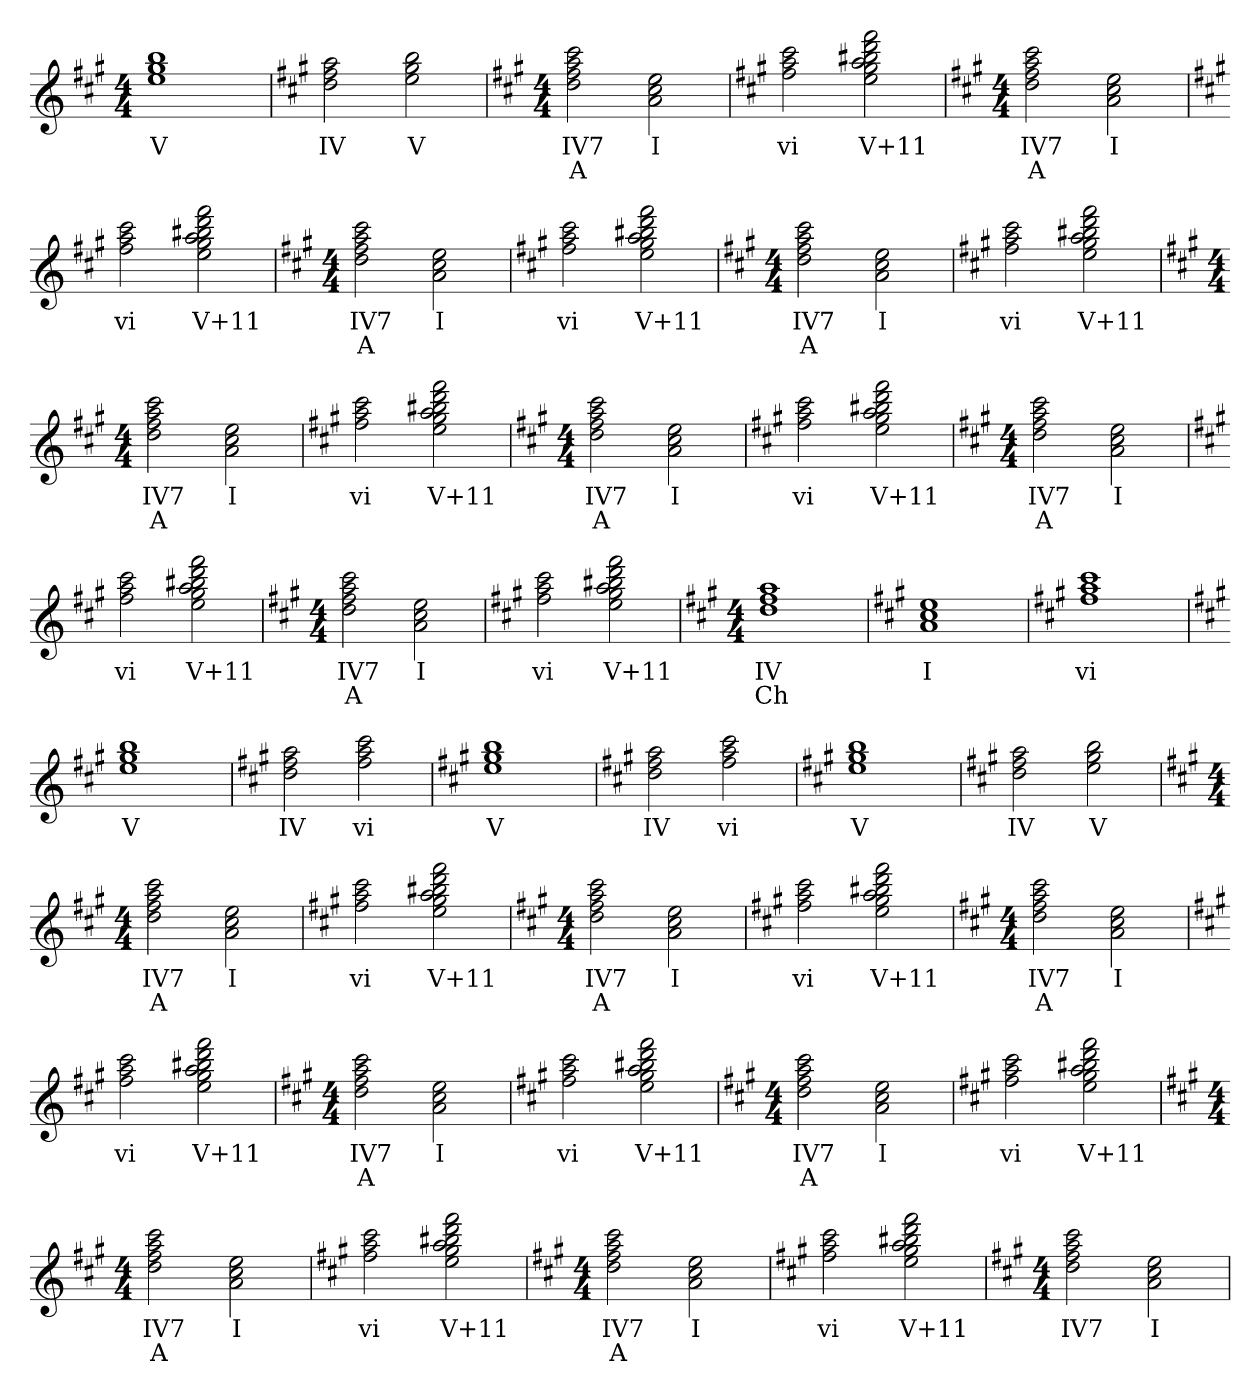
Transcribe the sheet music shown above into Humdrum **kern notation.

**kern	**text	**text
*part1	*part1	*part1
*staff1	*staff1	*staff1
*k[f#c#g#]	*	*
*A:	*	*
*M4/4	*	*
=	=	=
1ee 1gg# 1bb	V	.
=	=	=
*k[f#c#g#]	*	*
*A:	*	*
2dd 2ff# 2aa	IV	.
2ee 2gg# 2bb	V	.
=	=	=
*k[f#c#g#]	*	*
*A:	*	*
*M4/4	*	*
2dd 2ff# 2aa 2ccc#	IV7	A
2a 2cc# 2ee	I	.
=	=	=
*k[f#c#g#]	*	*
*A:	*	*
2ff# 2aa 2ccc#	vi	.
2ee 2gg# 2bb#X 2ddd 2fff# 2aa	V+11	.
=	=	=
*k[f#c#g#]	*	*
*A:	*	*
*M4/4	*	*
2dd 2ff# 2aa 2ccc#	IV7	A
2a 2cc# 2ee	I	.
=	=	=
*k[f#c#g#]	*	*
*A:	*	*
2ff# 2aa 2ccc#	vi	.
2ee 2gg# 2bb#X 2ddd 2fff# 2aa	V+11	.
=	=	=
*k[f#c#g#]	*	*
*A:	*	*
*M4/4	*	*
2dd 2ff# 2aa 2ccc#	IV7	A
2a 2cc# 2ee	I	.
=	=	=
*k[f#c#g#]	*	*
*A:	*	*
2ff# 2aa 2ccc#	vi	.
2ee 2gg# 2bb#X 2ddd 2fff# 2aa	V+11	.
=	=	=
*k[f#c#g#]	*	*
*A:	*	*
*M4/4	*	*
2dd 2ff# 2aa 2ccc#	IV7	A
2a 2cc# 2ee	I	.
=	=	=
*k[f#c#g#]	*	*
*A:	*	*
2ff# 2aa 2ccc#	vi	.
2ee 2gg# 2bb#X 2ddd 2fff# 2aa	V+11	.
=	=	=
*k[f#c#g#]	*	*
*A:	*	*
*M4/4	*	*
2dd 2ff# 2aa 2ccc#	IV7	A
2a 2cc# 2ee	I	.
=	=	=
*k[f#c#g#]	*	*
*A:	*	*
2ff# 2aa 2ccc#	vi	.
2ee 2gg# 2bb#X 2ddd 2fff# 2aa	V+11	.
=	=	=
*k[f#c#g#]	*	*
*A:	*	*
*M4/4	*	*
2dd 2ff# 2aa 2ccc#	IV7	A
2a 2cc# 2ee	I	.
=	=	=
*k[f#c#g#]	*	*
*A:	*	*
2ff# 2aa 2ccc#	vi	.
2ee 2gg# 2bb#X 2ddd 2fff# 2aa	V+11	.
=	=	=
*k[f#c#g#]	*	*
*A:	*	*
*M4/4	*	*
2dd 2ff# 2aa 2ccc#	IV7	A
2a 2cc# 2ee	I	.
=	=	=
*k[f#c#g#]	*	*
*A:	*	*
2ff# 2aa 2ccc#	vi	.
2ee 2gg# 2bb#X 2ddd 2fff# 2aa	V+11	.
=	=	=
*k[f#c#g#]	*	*
*A:	*	*
*M4/4	*	*
2dd 2ff# 2aa 2ccc#	IV7	A
2a 2cc# 2ee	I	.
=	=	=
*k[f#c#g#]	*	*
*A:	*	*
2ff# 2aa 2ccc#	vi	.
2ee 2gg# 2bb#X 2ddd 2fff# 2aa	V+11	.
=	=	=
*k[f#c#g#]	*	*
*A:	*	*
*M4/4	*	*
1dd 1ff# 1aa	IV	Ch
=	=	=
*k[f#c#g#]	*	*
*A:	*	*
1a 1cc# 1ee	I	.
=	=	=
*k[f#c#g#]	*	*
*A:	*	*
1ff# 1aa 1ccc#	vi	.
=	=	=
*k[f#c#g#]	*	*
*A:	*	*
1ee 1gg# 1bb	V	.
=	=	=
*k[f#c#g#]	*	*
*A:	*	*
2dd 2ff# 2aa	IV	.
2ff# 2aa 2ccc#	vi	.
=	=	=
*k[f#c#g#]	*	*
*A:	*	*
1ee 1gg# 1bb	V	.
=	=	=
*k[f#c#g#]	*	*
*A:	*	*
2dd 2ff# 2aa	IV	.
2ff# 2aa 2ccc#	vi	.
=	=	=
*k[f#c#g#]	*	*
*A:	*	*
1ee 1gg# 1bb	V	.
=	=	=
*k[f#c#g#]	*	*
*A:	*	*
2dd 2ff# 2aa	IV	.
2ee 2gg# 2bb	V	.
=	=	=
*k[f#c#g#]	*	*
*A:	*	*
*M4/4	*	*
2dd 2ff# 2aa 2ccc#	IV7	A
2a 2cc# 2ee	I	.
=	=	=
*k[f#c#g#]	*	*
*A:	*	*
2ff# 2aa 2ccc#	vi	.
2ee 2gg# 2bb#X 2ddd 2fff# 2aa	V+11	.
=	=	=
*k[f#c#g#]	*	*
*A:	*	*
*M4/4	*	*
2dd 2ff# 2aa 2ccc#	IV7	A
2a 2cc# 2ee	I	.
=	=	=
*k[f#c#g#]	*	*
*A:	*	*
2ff# 2aa 2ccc#	vi	.
2ee 2gg# 2bb#X 2ddd 2fff# 2aa	V+11	.
=	=	=
*k[f#c#g#]	*	*
*A:	*	*
*M4/4	*	*
2dd 2ff# 2aa 2ccc#	IV7	A
2a 2cc# 2ee	I	.
=	=	=
*k[f#c#g#]	*	*
*A:	*	*
2ff# 2aa 2ccc#	vi	.
2ee 2gg# 2bb#X 2ddd 2fff# 2aa	V+11	.
=	=	=
*k[f#c#g#]	*	*
*A:	*	*
*M4/4	*	*
2dd 2ff# 2aa 2ccc#	IV7	A
2a 2cc# 2ee	I	.
=	=	=
*k[f#c#g#]	*	*
*A:	*	*
2ff# 2aa 2ccc#	vi	.
2ee 2gg# 2bb#X 2ddd 2fff# 2aa	V+11	.
=	=	=
*k[f#c#g#]	*	*
*A:	*	*
*M4/4	*	*
2dd 2ff# 2aa 2ccc#	IV7	A
2a 2cc# 2ee	I	.
=	=	=
*k[f#c#g#]	*	*
*A:	*	*
2ff# 2aa 2ccc#	vi	.
2ee 2gg# 2bb#X 2ddd 2fff# 2aa	V+11	.
=	=	=
*k[f#c#g#]	*	*
*A:	*	*
*M4/4	*	*
2dd 2ff# 2aa 2ccc#	IV7	A
2a 2cc# 2ee	I	.
=	=	=
*k[f#c#g#]	*	*
*A:	*	*
2ff# 2aa 2ccc#	vi	.
2ee 2gg# 2bb#X 2ddd 2fff# 2aa	V+11	.
=	=	=
*k[f#c#g#]	*	*
*A:	*	*
*M4/4	*	*
2dd 2ff# 2aa 2ccc#	IV7	A
2a 2cc# 2ee	I	.
=	=	=
*k[f#c#g#]	*	*
*A:	*	*
2ff# 2aa 2ccc#	vi	.
2ee 2gg# 2bb#X 2ddd 2fff# 2aa	V+11	.
=	=	=
*k[f#c#g#]	*	*
*A:	*	*
*M4/4	*	*
2dd 2ff# 2aa 2ccc#	IV7	.
2a 2cc# 2ee	I	.
=	=	=
*-	*-	*-
